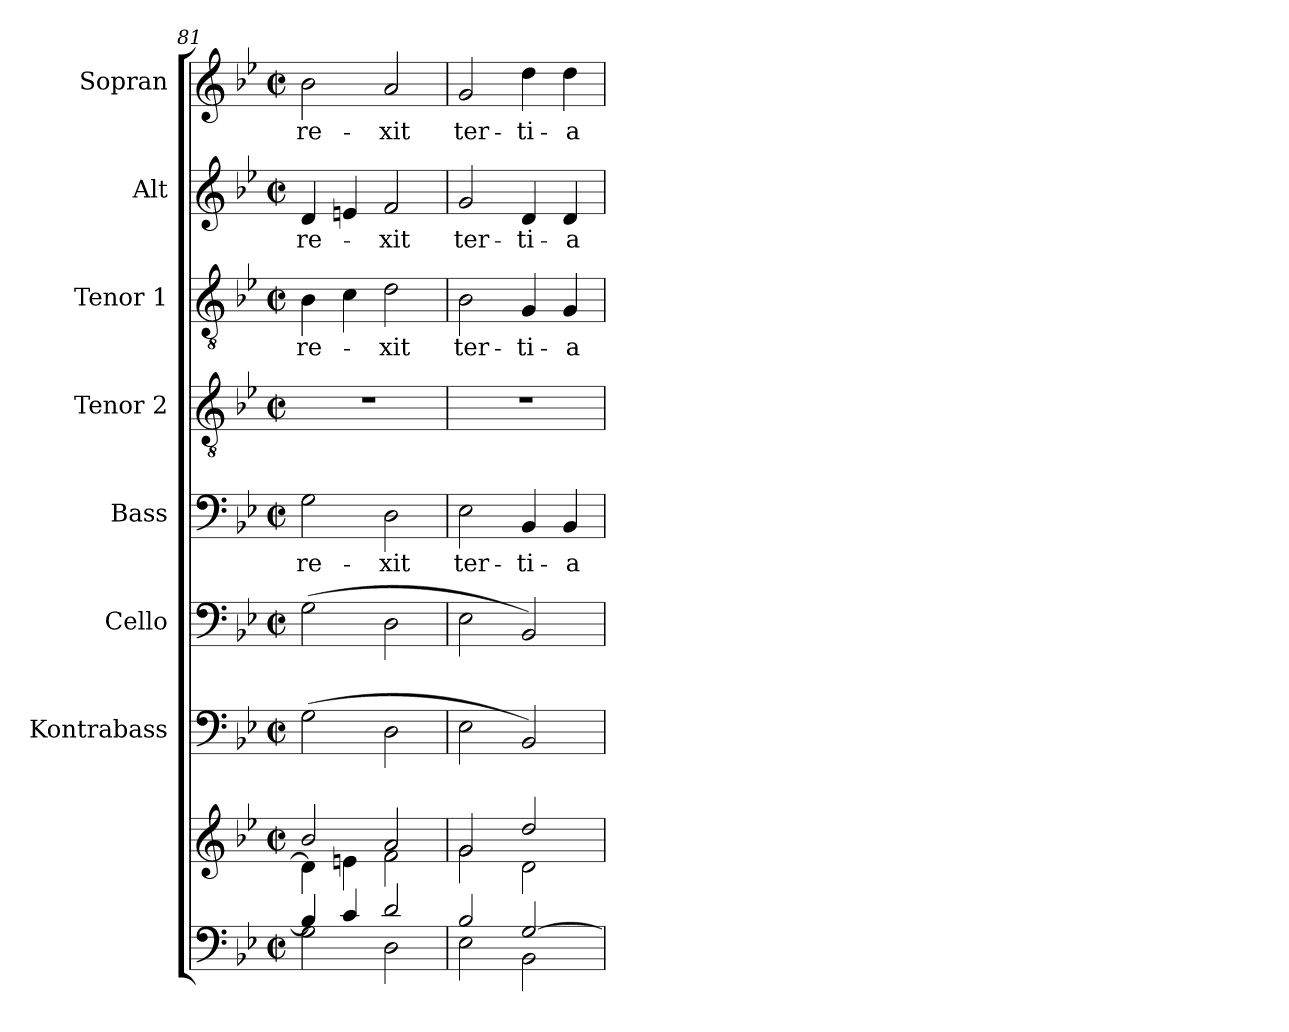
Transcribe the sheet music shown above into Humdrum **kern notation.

**kern	**kern	**kern	**kern	**kern	**text	**kern	**kern	**text	**kern	**text	**kern	**text
*part8	*part8	*part7	*part6	*part5	*part5	*part4	*part3	*part3	*part2	*part2	*part1	*part1
*staff9	*staff8	*staff7	*staff6	*staff5	*staff5	*staff4	*staff3	*staff3	*staff2	*staff2	*staff1	*staff1
*	*	*I"Kontrabass	*I"Cello	*I"Bass	*	*I"Tenor 2	*I"Tenor 1	*	*I"Alt	*	*I"Sopran	*
*	*	*I'Kb.	*	*I'B.	*	*I'T. 2	*I'T. 1	*	*I'A.	*	*I'S.	*
*clefF4	*clefG2	*clefF4	*clefF4	*clefF4	*	*clefGv2	*clefGv2	*	*clefG2	*	*clefG2	*
*	*	*ITrd7c12	*	*	*	*	*	*	*	*	*	*
*k[b-e-]	*k[b-e-]	*k[b-e-]	*k[b-e-]	*k[b-e-]	*	*k[b-e-]	*k[b-e-]	*	*k[b-e-]	*	*k[b-e-]	*
*B-:	*B-:	*B-:	*B-:	*B-:	*	*B-:	*B-:	*	*B-:	*	*B-:	*
*M2/2	*M2/2	*M2/2	*M2/2	*M2/2	*	*M2/2	*M2/2	*	*M2/2	*	*M2/2	*
*met(c|)	*met(c|)	*met(c|)	*met(c|)	*met(c|)	*	*met(c|)	*met(c|)	*	*met(c|)	*	*met(c|)	*
=81	=81	=81	=81	=81	=81	=81	=81	=81	=81	=81	=81	=81
*^	*^	*	*	*	*	*	*	*	*	*	*	*
!	!	!	!	!	!	!	!LO:LY:b	!	!	!LO:LY:b	!	!LO:LY:b	!	!LO:LY:b
4B-/]	2G\	2b-/	4d\]	(>2GG\	(>2G\	2G\	-re-	1r	4B-\	-re-	4d/	-re-	2b-\	-re-
4c/	.	.	4en\	.	.	.	.	.	4c\	.	4en/	.	.	.
!	!	!	!	!	!	!	!LO:LY:b	!	!	!LO:LY:b	!	!LO:LY:b	!	!LO:LY:b
2d/	2D\	2a/	2f\	2DD\	2D\	2D\	-xit	.	2d\	-xit	2f/	-xit	2a/	-xit
=82	=82	=82	=82	=82	=82	=82	=82	=82	=82	=82	=82	=82	=82	=82
!	!	!	!	!	!	!	!LO:LY:b	!	!	!LO:LY:b	!	!LO:LY:b	!	!LO:LY:b
2B-/	2E-\	2g/	2g\	2EE-\	2E-\	2E-\	ter-	1r	2B-\	ter-	2g/	ter-	2g/	ter-
!	!	!	!	!	!	!	!LO:LY:b	!	!	!LO:LY:b	!	!LO:LY:b	!	!LO:LY:b
[>2G/	2BB-\	2dd/	2d\	2BBB-/)	2BB-/)	4BB-/	-ti-	.	4G/	-ti-	4d/	-ti-	4dd\	-ti-
!	!	!	!	!	!	!	!LO:LY:b	!	!	!LO:LY:b	!	!LO:LY:b	!	!LO:LY:b
.	.	.	.	.	.	4BB-/	-a	.	4G/	-a	4d/	-a	4dd\	-a
*v	*v	*	*	*	*	*	*	*	*	*	*	*	*	*
*	*v	*v	*	*	*	*	*	*	*	*	*	*	*
=	=	=	=	=	=	=	=	=	=	=	=	=
*-	*-	*-	*-	*-	*-	*-	*-	*-	*-	*-	*-	*-
